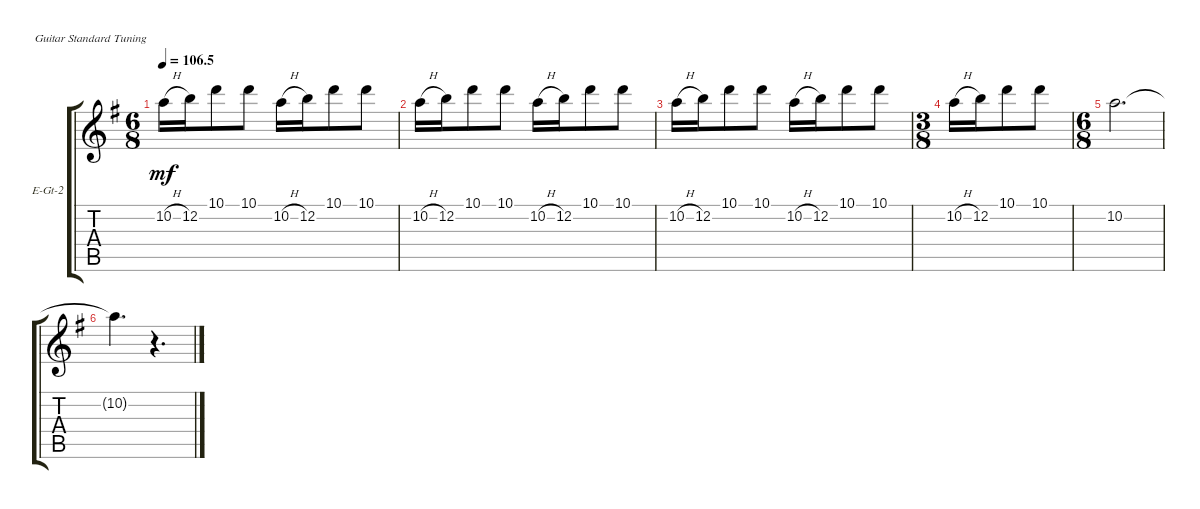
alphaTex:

\defaultSystemsLayout 4
\bracketExtendMode groupsimilarinstruments
\firstSystemTrackNameOrientation horizontal
\otherSystemsTrackNameOrientation horizontal
\track ("Electric Guitar-2" "E-Gt-2") {instrument electricguitarclean}
\staff {score tabs}
\tuning (E4 B3 G3 D3 A2 E2)
\ts (6 8)
\tempo
106.5
\accidentals auto
\clef g2
\ottava regular
\simile none
\ks g
10.2{h}.16{dy mf} 12.2.16 10.1.8 10.1.8 10.2{h}.16 12.2.16 10.1.8 10.1.8 |
10.2{h}.16 12.2.16 10.1.8 10.1.8 10.2{h}.16 12.2.16 10.1.8 10.1.8 |
10.2{h}.16 12.2.16 10.1.8 10.1.8 10.2{h}.16 12.2.16 10.1.8 10.1.8 |
\ts (3 8)
10.2{h}.16 12.2.16 10.1.8 10.1.8 |
\ts (6 8)
10.2.2{d} |
10.2{t}.4{d} r.4{d}
